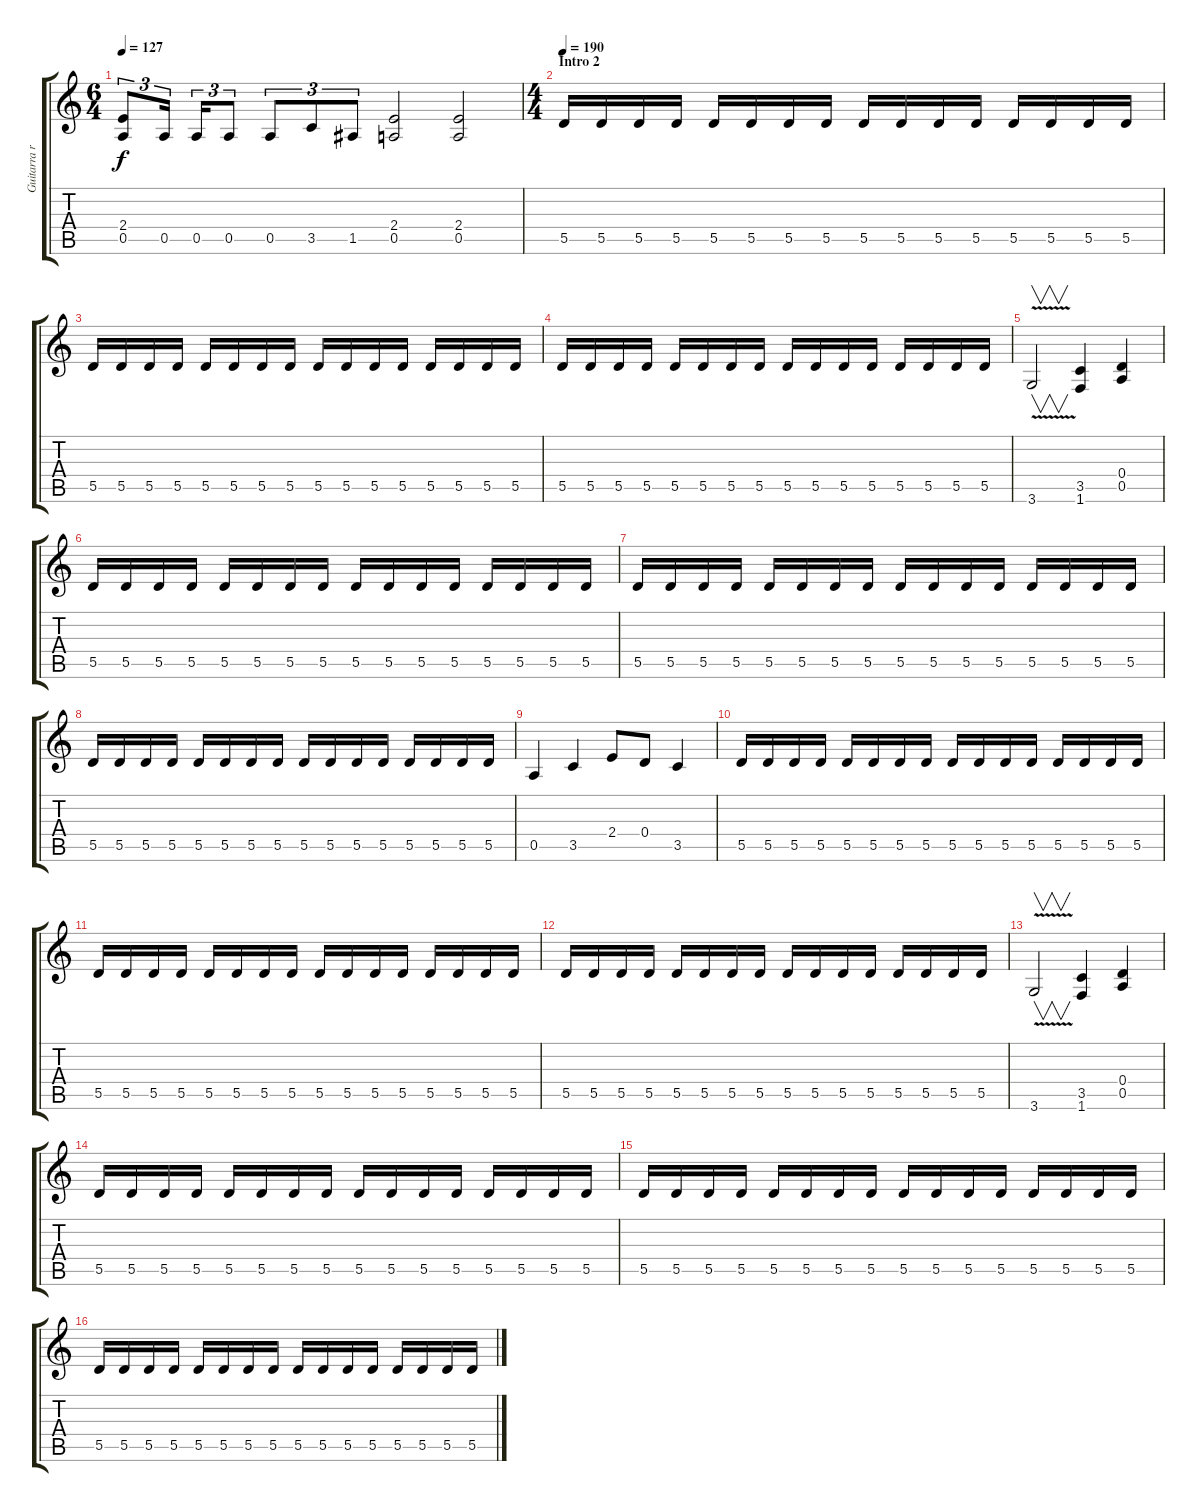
\track ("Guitarra ritmica" "Guitarra r") {instrument distortionguitar}
\staff {score tabs}
\tuning (E4 B3 G3 D3 A2 E2) {hide}
\ts (6 4)
\tempo 127
\clef g2
\ks c
(2.4 0.5).8{tu (3 2) dy f} 0.5.16{tu (3 2)} 0.5.16{tu (3 2)} 0.5.8{tu (3 2)} 0.5.8{tu (3 2)} 3.5.8{tu (3 2)} 1.5.8{tu (3 2)} (2.4 0.5).2 (2.4 0.5).2 |
\ts (4 4)
\section ("" "Intro 2")
\tempo 190
5.5.16 5.5.16 5.5.16 5.5.16 5.5.16 5.5.16 5.5.16 5.5.16 5.5.16 5.5.16 5.5.16 5.5.16 5.5.16 5.5.16 5.5.16 5.5.16 |
5.5.16 5.5.16 5.5.16 5.5.16 5.5.16 5.5.16 5.5.16 5.5.16 5.5.16 5.5.16 5.5.16 5.5.16 5.5.16 5.5.16 5.5.16 5.5.16 |
5.5.16 5.5.16 5.5.16 5.5.16 5.5.16 5.5.16 5.5.16 5.5.16 5.5.16 5.5.16 5.5.16 5.5.16 5.5.16 5.5.16 5.5.16 5.5.16 |
3.6{v}.2{v} (3.5 1.6).4 (0.4 0.5).4 |
5.5.16 5.5.16 5.5.16 5.5.16 5.5.16 5.5.16 5.5.16 5.5.16 5.5.16 5.5.16 5.5.16 5.5.16 5.5.16 5.5.16 5.5.16 5.5.16 |
5.5.16 5.5.16 5.5.16 5.5.16 5.5.16 5.5.16 5.5.16 5.5.16 5.5.16 5.5.16 5.5.16 5.5.16 5.5.16 5.5.16 5.5.16 5.5.16 |
5.5.16 5.5.16 5.5.16 5.5.16 5.5.16 5.5.16 5.5.16 5.5.16 5.5.16 5.5.16 5.5.16 5.5.16 5.5.16 5.5.16 5.5.16 5.5.16 |
0.5.4 3.5.4 2.4.8 0.4.8 3.5.4 |
5.5.16 5.5.16 5.5.16 5.5.16 5.5.16 5.5.16 5.5.16 5.5.16 5.5.16 5.5.16 5.5.16 5.5.16 5.5.16 5.5.16 5.5.16 5.5.16 |
5.5.16 5.5.16 5.5.16 5.5.16 5.5.16 5.5.16 5.5.16 5.5.16 5.5.16 5.5.16 5.5.16 5.5.16 5.5.16 5.5.16 5.5.16 5.5.16 |
5.5.16 5.5.16 5.5.16 5.5.16 5.5.16 5.5.16 5.5.16 5.5.16 5.5.16 5.5.16 5.5.16 5.5.16 5.5.16 5.5.16 5.5.16 5.5.16 |
3.6{v}.2{v} (3.5 1.6).4 (0.4 0.5).4 |
5.5.16 5.5.16 5.5.16 5.5.16 5.5.16 5.5.16 5.5.16 5.5.16 5.5.16 5.5.16 5.5.16 5.5.16 5.5.16 5.5.16 5.5.16 5.5.16 |
5.5.16 5.5.16 5.5.16 5.5.16 5.5.16 5.5.16 5.5.16 5.5.16 5.5.16 5.5.16 5.5.16 5.5.16 5.5.16 5.5.16 5.5.16 5.5.16 |
5.5.16 5.5.16 5.5.16 5.5.16 5.5.16 5.5.16 5.5.16 5.5.16 5.5.16 5.5.16 5.5.16 5.5.16 5.5.16 5.5.16 5.5.16 5.5.16
